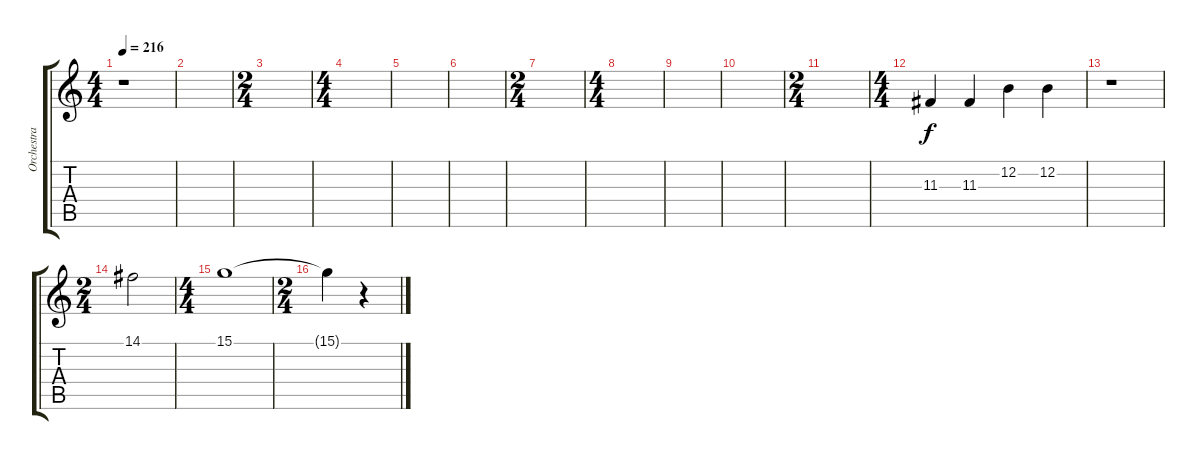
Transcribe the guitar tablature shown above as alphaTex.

\track ("Orchestra" "Orchestra") {instrument stringensemble1}
\staff {score tabs}
\tuning (E4 B3 G3 D3 A2 E2) {hide}
\ts (4 4)
\tempo 216
\clef g2
\ks c
r.1{dy f} |
|
\ts (2 4)
|
\ts (4 4)
|
|
|
\ts (2 4)
|
\ts (4 4)
|
|
|
\ts (2 4)
|
\ts (4 4)
11.3.4 11.3.4 12.2.4 12.2.4 |
r.1 |
\ts (2 4)
14.1.2 |
\ts (4 4)
15.1.1 |
\ts (2 4)
15.1{t}.4 r.4
